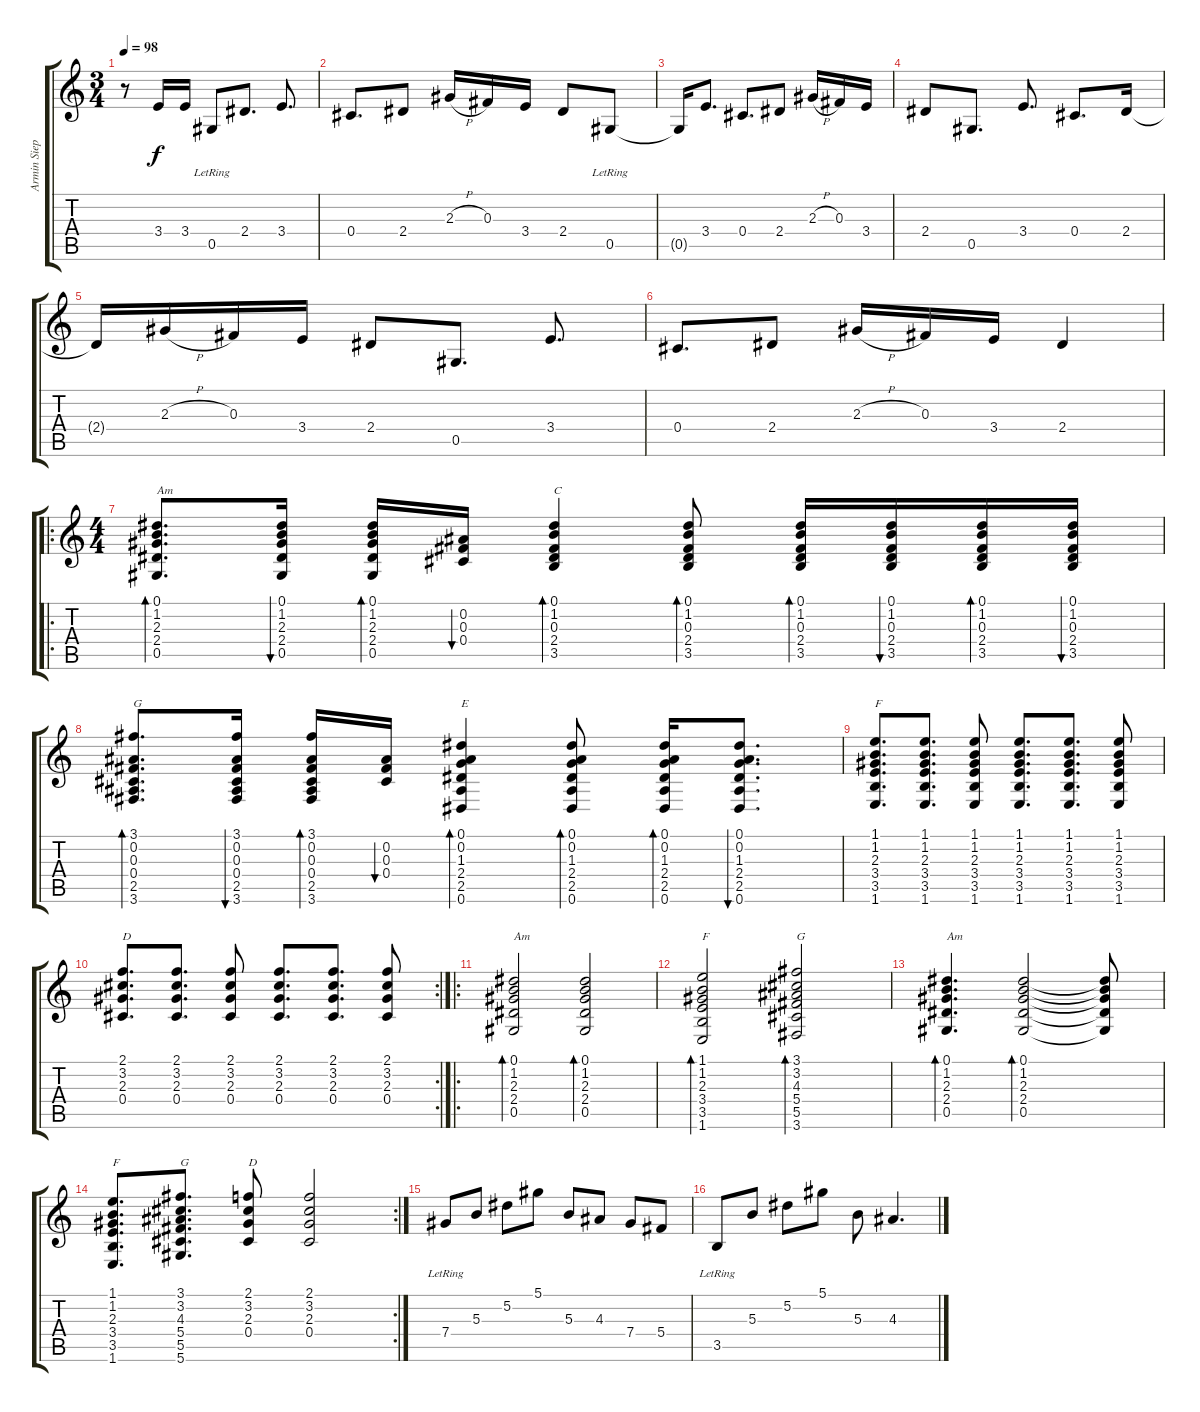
\track ("Armin Siepen" "Armin Siep") {instrument acousticguitarsteel}
\staff {score tabs}
\tuning (Eb4 Bb3 Gb3 Db3 Ab2 Eb2) {hide}
\ts (3 4)
\tempo 98
\clef g2
\ks c
r.8{dy f} 3.4.16 3.4.16 0.5{lr}.8 2.4.8{d} 3.4.8{d} |
0.4.8{d} 2.4.8 2.3{h}.16 0.3.16 3.4.16 2.4.8 0.5{lr}.8 |
0.5{t}.16 3.4.8{d} 0.4.8{d} 2.4.8 2.3{h}.16 0.3.16 3.4.16 |
2.4.8 0.5.8{d} 3.4.8{d} 0.4.8{d} 2.4.16 |
2.4{t}.16 2.3{h}.16 0.3.16 3.4.16 2.4.8 0.5.8{d} 3.4.8{d} |
0.4.8{d} 2.4.8 2.3{h}.16 0.3.16 3.4.16 2.4.4 |
\ro
\ts (4 4)
(0.1 1.2 2.3 2.4 0.5).8{d bd 120 txt "Am"} (0.1 1.2 2.3 2.4 0.5).16{bu 60} (0.1 1.2 2.3 2.4 0.5).16{bd 30} (0.2 0.3 0.4).16{bu 30} (0.1 1.2 0.3 2.4 3.5).4{bd 60 txt "C"} (0.1 1.2 0.3 2.4 3.5).8{bd 60} (0.1 1.2 0.3 2.4 3.5).16{bd 30} (0.1 1.2 0.3 2.4 3.5).16{bu 30} (0.1 1.2 0.3 2.4 3.5).16{bd 30} (0.1 1.2 0.3 2.4 3.5).16{bu 30} |
(3.1 0.2 0.3 0.4 2.5 3.6).8{d bd 60 txt "G"} (3.1 0.2 0.3 0.4 2.5 3.6).16{bu 30} (3.1 0.2 0.3 0.4 2.5 3.6).16{bd 30} (0.2 0.3 0.4).16{bu 30} (0.1 0.2 1.3 2.4 2.5 0.6).4{bd 60 txt "E"} (0.1 0.2 1.3 2.4 2.5 0.6).8{bd 60} (0.1 0.2 1.3 2.4 2.5 0.6).16{bd 30} (0.1 0.2 1.3 2.4 2.5 0.6).8{d bu 30} |
(1.1 1.2 2.3 3.4 3.5 1.6).8{d txt "F"} (1.1 1.2 2.3 3.4 3.5 1.6).8{d} (1.1 1.2 2.3 3.4 3.5 1.6).8 (1.1 1.2 2.3 3.4 3.5 1.6).8{d} (1.1 1.2 2.3 3.4 3.5 1.6).8{d} (1.1 1.2 2.3 3.4 3.5 1.6).8 |
\rc 2
(2.1 3.2 2.3 0.4).8{d txt "D"} (2.1 3.2 2.3 0.4).8{d} (2.1 3.2 2.3 0.4).8 (2.1 3.2 2.3 0.4).8{d} (2.1 3.2 2.3 0.4).8{d} (2.1 3.2 2.3 0.4).8 |
\ro
(0.1 1.2 2.3 2.4 0.5).2{bd 120 txt "Am"} (0.1 1.2 2.3 2.4 0.5).2{bd 120} |
(1.1 1.2 2.3 3.4 3.5 1.6).2{bd 120 txt "F"} (3.1 3.2 4.3 5.4 5.5 3.6).2{bd 120 txt "G"} |
(0.1 1.2 2.3 2.4 0.5).4{d bd 120 txt "Am"} (0.1 1.2 2.3 2.4 0.5).2{bd 120} (0.1{t} 1.2{t} 2.3{t} 2.4{t} 0.5{t}).8 |
\rc 2
(1.1 1.2 2.3 3.4 3.5 1.6).8{d txt "F"} (3.1 3.2 4.3 5.4 5.5 5.6).8{d txt "G"} (2.1 3.2 2.3 0.4).8{txt "D"} (2.1 3.2 2.3 0.4).2 |
7.4{lr}.8 5.3.8 5.2.8 5.1.8 5.3.8 4.3.8 7.4.8 5.4.8 |
3.5{lr}.8 5.3.8 5.2.8 5.1.8 5.3.8 4.3.4{d}
